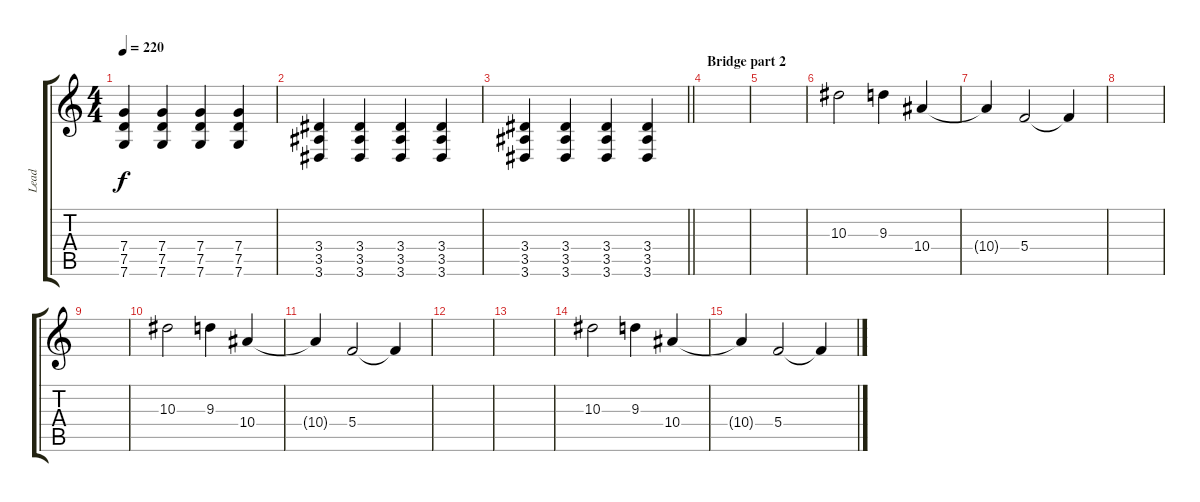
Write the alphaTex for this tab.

\track ("Lead" "Lead") {instrument distortionguitar}
\staff {score tabs}
\tuning (D4 A3 F3 C3 G2 C2) {hide}
\ts (4 4)
\tempo 220
\clef g2
\ks c
(7.4 7.5 7.6).4{dy f} (7.4 7.5 7.6).4 (7.4 7.5 7.6).4 (7.4 7.5 7.6).4 |
(3.4 3.5 3.6).4 (3.4 3.5 3.6).4 (3.4 3.5 3.6).4 (3.4 3.5 3.6).4 |
\barLineRight lightlight
(3.4 3.5 3.6).4 (3.4 3.5 3.6).4 (3.4 3.5 3.6).4 (3.4 3.5 3.6).4 |
\section ("" "Bridge part 2")
|
|
10.3.2 9.3.4 10.4.4 |
10.4{t}.4 5.4.2 5.4{t}.4 |
|
|
10.3.2 9.3.4 10.4.4 |
10.4{t}.4 5.4.2 5.4{t}.4 |
|
|
10.3.2 9.3.4 10.4.4 |
10.4{t}.4 5.4.2 5.4{t}.4
